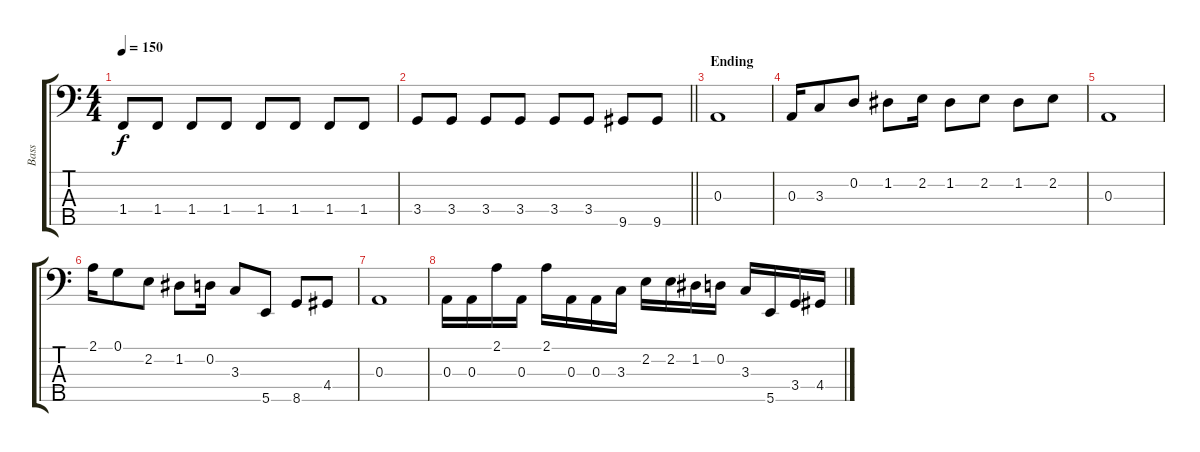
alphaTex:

\track ("Bass" "Bass") {instrument electricbassfinger}
\staff {score tabs}
\tuning (G2 D2 A1 E1 B0) {hide}
\ts (4 4)
\tempo 150
\clef f4
\ks c
1.4.8{dy f} 1.4.8 1.4.8 1.4.8 1.4.8 1.4.8 1.4.8 1.4.8 |
\barLineRight lightlight
3.4.8 3.4.8 3.4.8 3.4.8 3.4.8 3.4.8 9.5.8 9.5.8 |
\section ("" "Ending")
0.3.1 |
0.3.16 3.3.8 0.2.8 1.2.8 2.2.16 1.2.8 2.2.8 1.2.8 2.2.8 |
0.3.1 |
2.1.16 0.1.8 2.2.8 1.2.8 0.2.16 3.3.8 5.5.8 8.5.8 4.4.8 |
0.3.1 |
0.3.16 0.3.16 2.1.16 0.3.16 2.1.16 0.3.16 0.3.16 3.3.16 2.2.16 2.2.16 1.2.16 0.2.16 3.3.16 5.5.16 3.4.16 4.4.16
